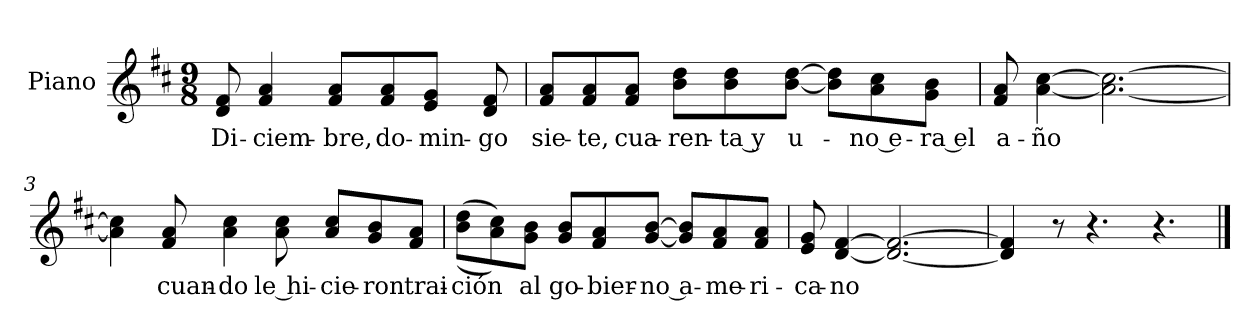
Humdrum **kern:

**kern	**text
*part1	*part1
*staff1	*staff1
*I"Piano	*
*I'Pno.	*
*clefG2	*
*k[f#c#]	*
*D:	*
*M9/8	*
=	=
8d/ 8f#/	Di-
4f#/ 4a/	-ciem-
8f#/ 8a/L	-bre,
8f#/ 8a/	do-
8e/ 8g/J	-min-
8d/ 8f#/	-go
=1	=1
8f#/ 8a/L	sie-
8f#/ 8a/	-te,
8f#/ 8a/J	cua-
8b\ 8dd\L	-ren-
8b\ 8dd\	-ta y
[8b\ [8dd\J	u-
8b]\ 8dd]\L	.
8a\ 8cc#\	-no e-
8g\ 8b\J	-ra el
=2	=2
8f#/ 8a/	a-
[4a\ [4cc#\	-ño
2.a_\ 2.cc#_\	.
=3	=3
4a]\ 4cc#]\	.
8f#/ 8a/	cuan-
4a\ 4cc#\	-do
8a\ 8cc#\	le hi-
8a/ 8cc#/L	-cie-
8g/ 8b/	-ron
8f#/ 8a/J	trai-
=4	=4
(>(<8b\ 8dd\L	-ción
8a\ 8cc#\))	.
8g\ 8b\J	al
8g/ 8b/L	go-
8f#/ 8a/	-bier-
[8g/ [8b/J	-no a-
8g]/ 8b]/L	.
8f#/ 8a/	-me-
8f#/ 8a/J	-ri-
=5	=5
8e/ 8g/	-ca-
[4d/ [4f#/	-no
2.d_/ 2.f#_/	.
=6	=6
4d]/ 4f#]/	.
8r	.
4.r	.
4.r	.
==	==
*-	*-
